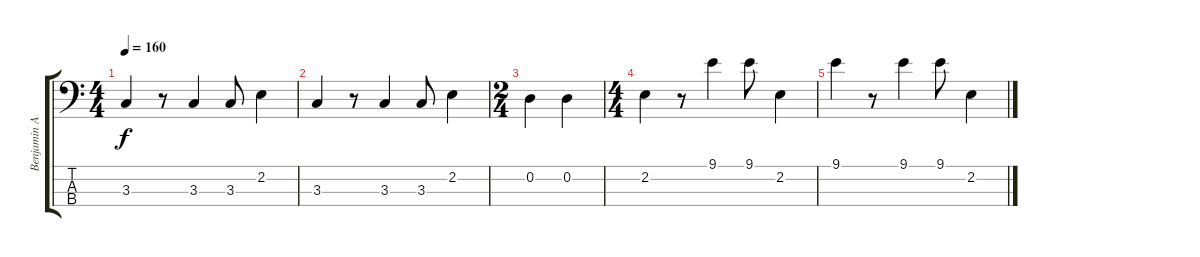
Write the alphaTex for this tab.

\track ("Benjamin Andre (Synth Bass)" "Benjamin A") {instrument synthbass1}
\staff {score tabs}
\tuning (G2 D2 A1 E1) {hide}
\ts (4 4)
\tempo 160
\clef f4
\ks c
3.3.4{dy f} r.8 3.3.4 3.3.8 2.2.4 |
3.3.4 r.8 3.3.4 3.3.8 2.2.4 |
\ts (2 4)
0.2.4 0.2.4 |
\ts (4 4)
2.2.4 r.8 9.1.4 9.1.8 2.2.4 |
9.1.4 r.8 9.1.4 9.1.8 2.2.4
